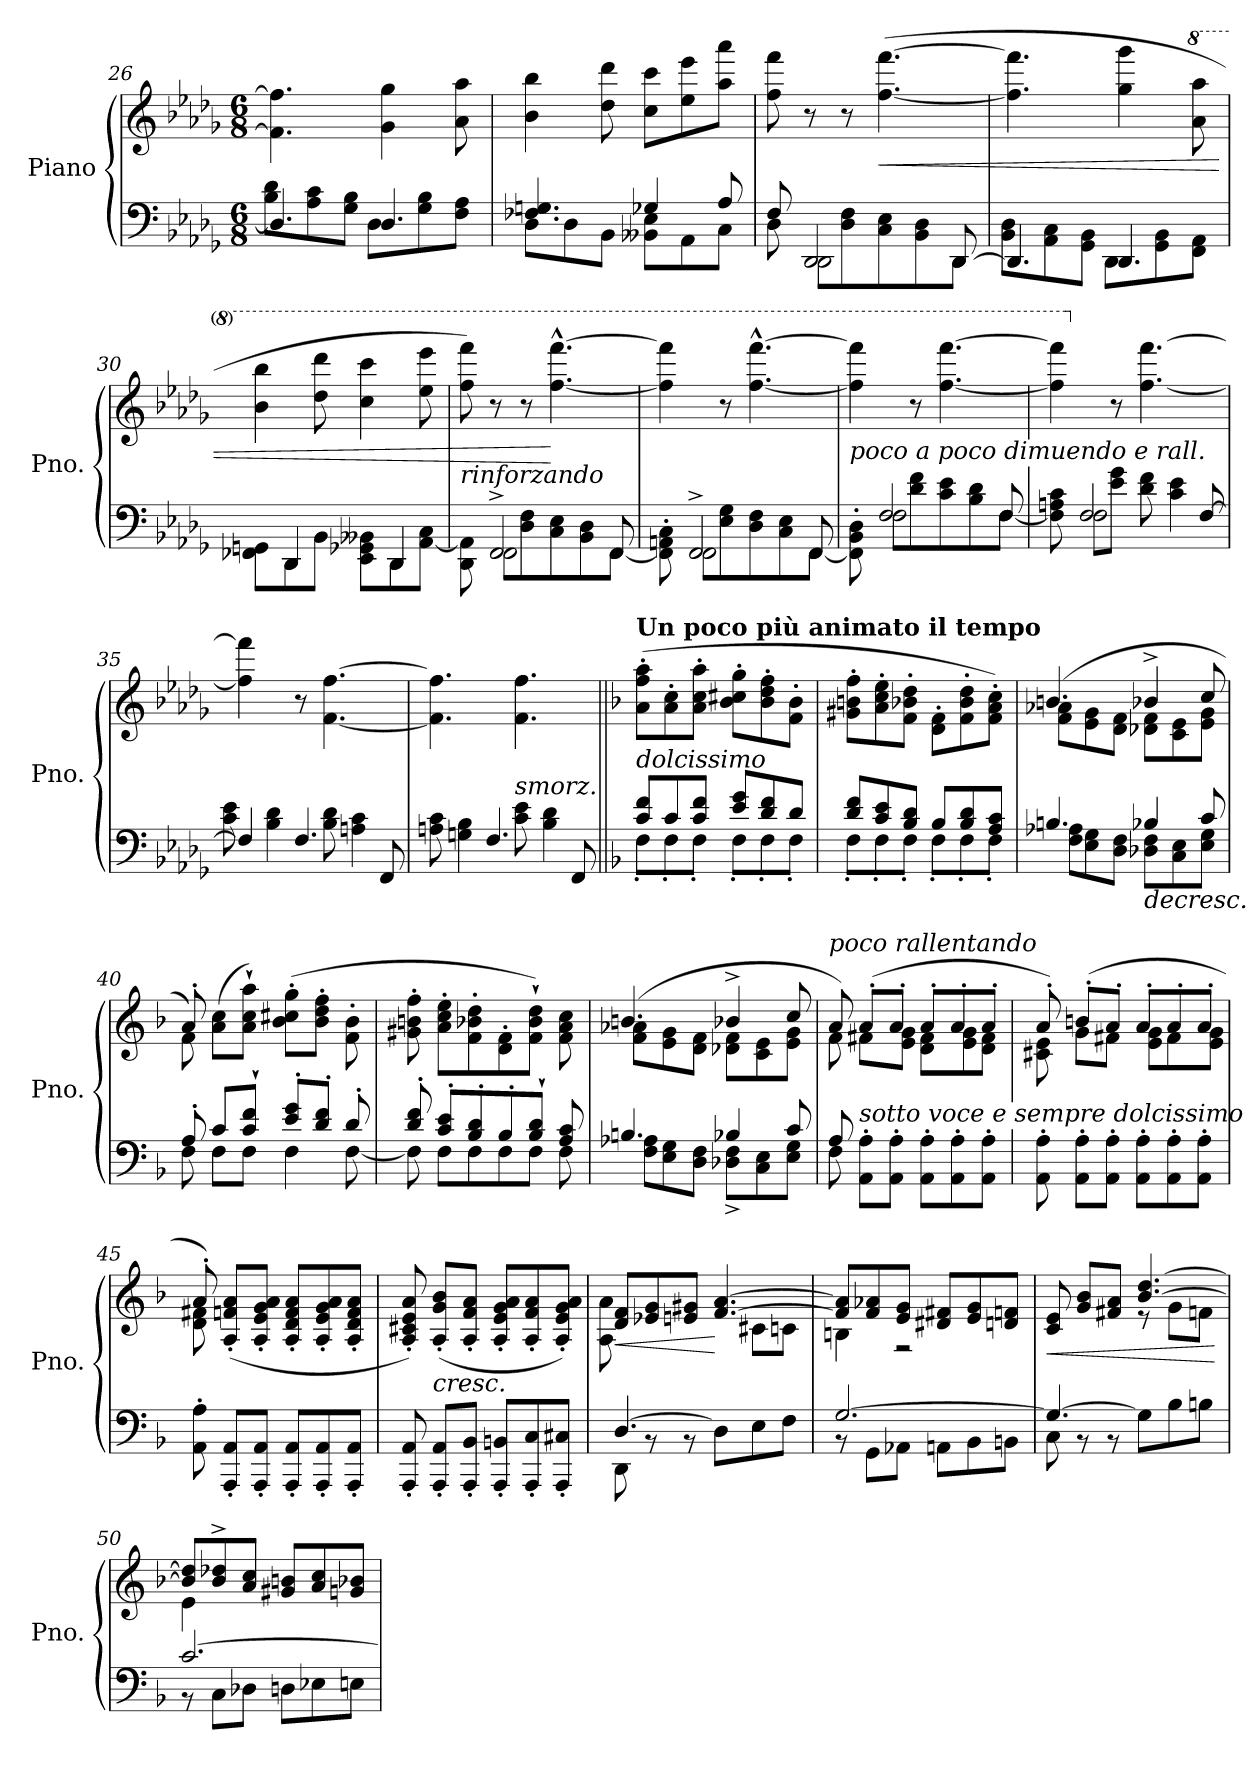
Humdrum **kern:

**kern	**kern	**dynam
*part1	*part1	*part1
*staff2	*staff1	*staff1/2
*I"Piano	*	*
*I'Pno.	*	*
*clefF4	*clefG2	*
*k[b-e-a-d-g-]	*k[b-e-a-d-g-]	*
*M6/8	*M6/8	*
=26	=26	=26
*^	*	*
4.D-/]	8B-\ 8d-\L	4.f\] 4.ff\]	.
.	8A-\ 8c\	.	.
.	8G-\ 8B-\J	.	.
4.D-/	8D-\L	4g-\ 4gg-\	.
.	8G-\ 8B-\	.	.
.	8F\ 8A-\J	8a-\ 8aa-\	.
=27	=27	=27	=27
4.F-X/ 4.Gn/	8D-\L	4b-\ 4bb-\	.
.	8D-\	.	.
.	8BB-\J	8dd-\ 8ddd-\	.
4G-X/	8BB--X\ 8E-\L	8cc\ 8ccc\L	.
.	8AA-\	8ee-\ 8eee-\	.
8A-/	8C\J	8aa-\ 8aaa-\J	.
=28	=28	=28	=28
8F/	8D-\	8ff\ 8fff\	.
!	!LO:N:head=open	!	!
2DD-/	8DD-\L	8r	.
.	8D-\ 8F\	8r	.
!	!	!	!LO:HP:b
.	8C\ 8E-\	(>[4.ff\ [4.fff\	<
.	8BB-\ 8D-\	.	.
[8DD-/	8DD-\J	.	.
=29	=29	=29	=29
4.DD-/]	8BB-\ 8D-\L	4.ff\] 4.fff\]	.
.	8AA-\ 8C\	.	.
.	8GG-\ 8BB-\J	.	.
4.DD-/	8DD-\L	4gg-\ 4ggg-\	.
.	8GG-\ 8BB-\	.	.
*	*	*8va	*
.	8FF\ 8AA-\J	8aa-\ 8aaa-\	.
=30	=30	=30	=30
8ryy	8FF-X\ 8GGn\L	4bb-\ 4bbb-\	.
4DD-/	8DD-\	.	.
.	8BB-\J	8ddd-\ 8dddd-\	.
8ryy	8EE-\ 8GG-X\ 8BB--X\L	4ccc\ 4cccc\	.
4DD-/	8DD-\	.	.
.	[8AA-\ 8C\J	8eee-\ 8eeee-\	.
!!LO:LB:g=z
=31	=31	=31	=31
!LO:TX:a:i:t=rinforzando	!	!	!
8ryy	8DD-\ 8AA-\]	8fff\ 8ffff\)	.
!	!LO:N:head=open	!	!
2FF^/	8FF\L	8r	.
.	8D-\ 8F\	8r	.
.	8C\ 8E-\	[4.fff\^^ [4.ffff\^^	[
.	8BB-\ 8D-\	.	.
8FF/	[8FF\J	.	.
=32	=32	=32	=32
8ryy	8FF\]' 8AAn\' 8C\'	4fff\] 4ffff\]	.
!	!LO:N:head=open	!	!
2FF^/	8FF\L	.	.
.	8E-\ 8G-\	8r	.
.	8D-\ 8F\	[4.fff\^^ [4.ffff\^^	.
.	8C\ 8E-\	.	.
8FF/	[8FF\J	.	.
=33	=33	=33	=33
!LO:TX:a:i:t=poco a poco dimuendo e rall.	!	!	!
8ryy	8FF\]' 8BB-\' 8D-\'	4fff\] 4ffff\]	.
!	!LO:N:head=open	!	!
2F/	8F\L	.	.
.	8d-\ 8f\	8r	.
.	8c\ 8e-\	[4.fff\ [4.ffff\	.
.	8B-\ 8d-\	.	.
8F/	[8F\J	.	.
=34	=34	=34	=34
8ryy	8F\] 8An\ 8c\	4fff\] 4ffff\]	.
!	!LO:N:head=open	!	!
2F/	8F\L	.	.
*	*	*X8va	*
.	8e-\ 8g-\J	8r	.
.	8d-\ 8f\	[4.ff\ [4.fff\	.
.	4c\ 4e-\	.	.
[8F/	.	.	.
=35	=35	=35	=35
4F/]	8c\ 8e-\	4ff\] 4fff\]	.
.	4B-\ 4d-\	.	.
4.F/	.	8r	.
.	8B-\ 8d-\	[4.f\ [4.ff\	.
.	4An\ 4c\	.	.
8FF/	.	.	.
=36	=36	=36	=36
4ryy	8An\ 8c\	4.f\] 4.ff\]	.
.	4Gn\ 4B-\	.	.
4.F/	.	.	.
!	!LO:TX:a:i:t=smorz.	!	!
.	8c\ 8e-\	4.f\ 4.ff\	.
.	4B-\ 4d-\	.	.
8FF/	.	.	.
!!LO:PB:g=z
=37||	=37||	=37||	=37||
*k[b-]	*	*k[b-]	*
!	!	!LO:TX:a:B:t=Un poco più animato il tempo	!
!LO:TX:a:i:t=dolcissimo	!	!	!
8c/ 8f/L	8F'\L	(>8a\' 8ff\' 8aa\'L	.
8c/	8F'\	8a\' 8cc\'	.
8c/ 8f/J	8F'\J	8a\' 8cc\' 8aa\'J	.
8e/ 8g/L	8F'\L	8b-\' 8cc#X\' 8gg\'L	.
8d/ 8f/	8F'\	8b-\' 8dd\' 8ff\'	.
8d/J	8F'\J	8f\' 8b-\'J	.
=38	=38	=38	=38
8d/ 8f/L	8F'\L	8g#X\' 8bn\' 8ff\'L	.
8c/ 8e/	8F'\	8a\' 8cc\' 8ee\'	.
8B-/ 8d/J	8F'\J	8f\' 8b-X\' 8dd\'J	.
8B-/L	8F'\L	8d\' 8f\'L	.
8B-/ 8d/	8F'\	8f\' 8b-\' 8dd\'	.
8A/ 8c/J	8F'\J	8f\' 8a\' 8cc\'J)	.
=39	=39	=39	=39
*	*	*^	*
4.Bn/	8F\ 8A-X\L	(>4.bn/	8f\ 8a-X\L	.
.	8E\ 8G\	.	8e\ 8g\	.
.	8D\ 8F\J	.	8d\ 8f\J	.
!	!	!	!	!LO:HP:b=2
4B-X/	8D-X\ 8F\L	4b-X^/	8d-X\ 8f\L	>
.	8C\ 8E\	.	8c\ 8e\	.
8c/	8E\ 8G\J	8cc/	8e\ 8g\J	.
=40	=40	=40	=40	=40
8A'/	8F\	8a'/)	8f\	.
8c/L	8F\L	8ryy	(>8a\ 8cc\L	.
8c/` 8f/`J	8F\J	8ryy	8a\` 8cc\` 8aa\`J)	.
8e/' 8g/'L	4F\	4ryy	(>8b-\' 8cc#X\' 8gg\'L	.
8d/' 8f/'J	.	.	8b-\' 8dd\' 8ff\'J	.
8d'/	[8F\	8ryy	8f\' 8b-\'	.
*	*	*v	*v	*
=41	=41	=41	=41
8d/' 8f/'	8F\]	8g#X\' 8bn\' 8ff\'	.
8c/' 8e/'L	8F\L	8a\' 8cc\' 8ee\'L	.
8B-/' 8d/'	8F\	8f\' 8b-X\' 8dd\'	.
8B-'/	8F\	8d\' 8f\'	.
8B-/` 8d/`J	8F\J	8f\` 8b-\` 8dd\`J)	.
8A/ 8c/	8F\	8f\ 8a\ 8cc\	.
!!LO:LB:g=z
=42	=42	=42	=42
*	*	*^	*
4.Bn/	8F\ 8A-X\L	(>4.bn/	8f\ 8a-X\L	.
.	8E\ 8G\	.	8e\ 8g\	.
.	8D\ 8F\J	.	8d\ 8f\J	.
4B-X/	8D-X\^ 8F\^L	4b-X^/	8d-X\ 8f\L	.
.	8C\ 8E\	.	8c\ 8e\	.
8c/	8E\ 8G\J	8cc/	8e\ 8g\J	.
=43	=43	=43	=43	=43
!	!	!LO:TX:a:i:t=poco rallentando	!	!
8A/	8F\	8a/)	8f\	.
!LO:TX:a:i:t=sotto voce e sempre dolcissimo	!	!	!	!
8AA\' 8A\'L	8ryy	(>8a'/L	8f#X\L	.
8AA\' 8A\'J	2ryy	8a'/J	8e\ 8g\J	.
8AA\' 8A\'L	.	8a'/L	8d\ 8f#\L	.
8AA\' 8A\'	.	8a'/	8e\ 8g\	.
8AA\' 8A\'J	.	8a'/J	8d\ 8f#\J	.
*v	*v	*	*	*
=44	=44	=44	=44
8AA\' 8A\'	8a'/)	8c#X\ 8e\	.
8AA\' 8A\'L	(>8bn'/L	8g\L	.
8AA\' 8A\'J	8a'/J	8f#X\J	.
8AA\' 8A\'L	8a'/L	8e\ 8g\L	.
8AA\' 8A\'	8a'/	8f#\	.
8AA\' 8A\'J	8a'/J	8e\ 8g\J	.
=45	=45	=45	=45
8AA\' 8A\'	8a'/)	8d\ 8f#X\	.
8AAA/' 8AA/'L	(<8A/' 8fn/' 8a/'L	8ryy	.
8AAA/' 8AA/'J	8A/' 8e/' 8g/' 8a/'J	2ryy	.
8AAA/' 8AA/'L	8A/' 8d/' 8f/' 8a/'L	.	.
8AAA/' 8AA/'	8A/' 8e/' 8g/' 8a/'	.	.
8AAA/' 8AA/'J	8A/' 8d/' 8f/' 8a/'J	.	.
*	*v	*v	*
=46	=46	=46
8AAA/' 8AA/'	8A/' 8c#X/' 8e/' 8a/')	.
!	!	!LO:HP:b
8AAA/' 8AA/'L	(<8A/' 8g/' 8b-/'L	<
8AAA/' 8BB-/'J	8A/' 8f/' 8a/'J	.
8AAA/' 8BBn/'L	8A/' 8e/' 8g/' 8a/'L	.
8AAA/' 8C/'	8A/' 8f/' 8a/'	.
8AAA/' 8C#X/'J	8A/' 8e/' 8g/' 8a/'J)	.
.	.	]
!!LO:LB:g=z
=47	=47	=47
*^	*	*
!	!	!	!LO:HP:b
*	*	*^	*
[4.D/	8DD\	8d/ 8f/L	8A\ 8a\	<
.	8rBB	8e-X/ 8g/	8ryy	.
.	8rBB	8en/ 8g#X/J	8ryy	.
8D\L]	8ryy	[4.f/ [4.a/	8rg	[
8E\	4ryy	.	8c#X\L	.
8F\J	.	.	8cn\J	.
=48	=48	=48	=48	=48
[2.G/	8rBB	8f/] 8a/]L	4Bn\	.
.	8GG\L	8f/ 8a-X/	.	.
.	8AA-X\J	8e/ 8g/J	2r	.
.	8AAn\L	8d#X/ 8f#X/L	.	.
.	8BB-\	8e/ 8g/	.	.
.	8BBn\J	8dn/ 8fn/J	.	.
=49	=49	=49	=49	=49
!	!	!	!	!LO:HP:b
4.G/_	8C\	8c/ 8e/	4.ryy	<
.	8r	8g/ 8b-/L	.	.
.	8r	8f#X/ 8a/J	.	.
8G\L]	8ryy	[4.b-/ [4.dd/	8r	.
8B-\	8ryy	.	8g\L	.
8Bn\J	8ryy	.	8fn\J	.
*v	*v	*	*	*
*	*v	*v	*
.	.	[
=50	=50	=50
*^	*^	*
[2.c/	8r	8b-/] 8dd/]L	4e\	.
.	8C\L	8b-/^ 8dd-X/^	.	.
.	8D-X\J	8a/ 8cc/J	2ryy	.
.	8Dn\L	8g#X/ 8bn/L	.	.
.	8E-X\	8a/ 8cc/	.	.
.	8En\J	8gn/ 8b-X/J	.	[
*v	*v	*	*	*
*	*v	*v	*
=	=	=
*-	*-	*-
